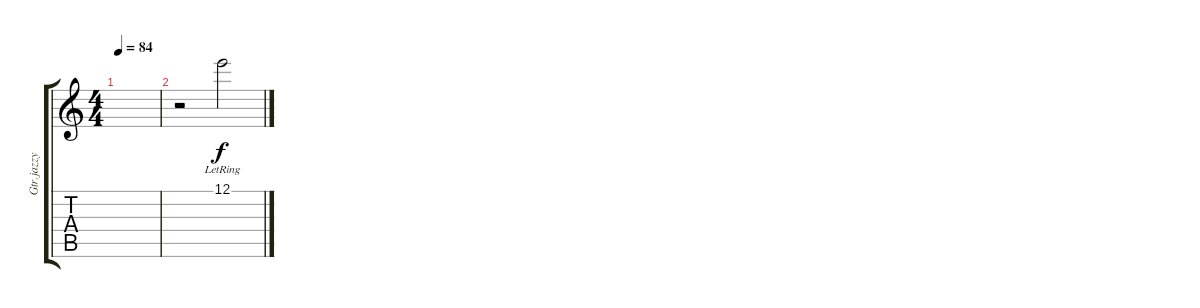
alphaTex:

\track ("Gtr.jazzy" "Gtr.jazzy") {instrument electricguitarjazz}
\staff {score tabs}
\tuning (E4 B3 G3 D3 A2 E2) {hide}
\ts (4 4)
\tempo 84
\clef g2
\ks c
|
r.2 12.1{lr}.2
